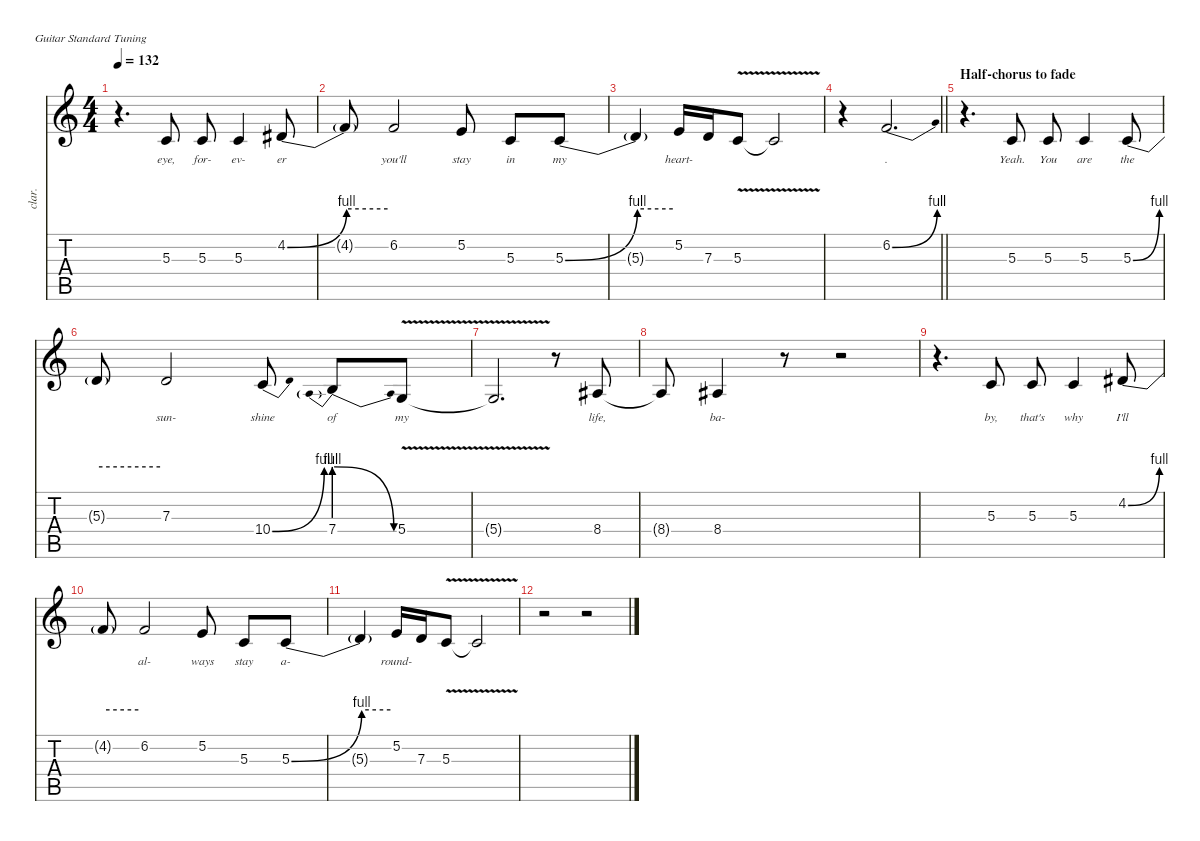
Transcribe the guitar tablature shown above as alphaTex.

\defaultSystemsLayout 4
\hideDynamics
\bracketExtendMode nobrackets
\otherSystemsTrackNameOrientation horizontal
\track ("Vocal" "clar.") {mute instrument clarinet}
\staff {score tabs}
\tuning (E4 B3 G3 D3 A2 E2)
\ts (4 4)
\tempo 132
\clef g2
\ks c
r.4{d dy f beam Down} 5.3.8{lyrics (0 "eye,") lyrics (1 "") lyrics (2 "") lyrics (3 "") lyrics (4 "") beam Up} 5.3.8{lyrics (0 "for-") lyrics (1 "") lyrics (2 "") lyrics (3 "") lyrics (4 "") beam Up} 5.3.4{lyrics (0 "ev-") lyrics (1 "") lyrics (2 "") lyrics (3 "") lyrics (4 "") beam Up} 4.2{be (bend 0 0 60 4) acc #}.8{lyrics (0 "er") lyrics (1 "") lyrics (2 "") lyrics (3 "") lyrics (4 "") beam Up} |
4.2{be (hold 0 4 60 4) t}.8{beam Up} 6.2.2{lyrics (0 "you'll") lyrics (1 "") lyrics (2 "") lyrics (3 "") lyrics (4 "") beam Up} 5.2.8{lyrics (0 "stay") lyrics (1 "") lyrics (2 "") lyrics (3 "") lyrics (4 "") beam Up} 5.3.8{lyrics (0 "in") lyrics (1 "") lyrics (2 "") lyrics (3 "") lyrics (4 "") beam Up} 5.3{be (bend 0 0 60 4)}.8{lyrics (0 "my") lyrics (1 "") lyrics (2 "") lyrics (3 "") lyrics (4 "") beam Up} |
5.3{be (hold 0 4 60 4) t}.4{beam Up} 5.2.16{lyrics (0 "heart-") lyrics (1 "") lyrics (2 "") lyrics (3 "") lyrics (4 "") beam Up} 7.3.16{beam Up} 5.3{v}.8{beam Up} 5.3{v t}.2{beam Up} |
\barLineRight lightlight
r.4{beam Down} 6.2{be (bend 0 0 4.999999799999999 4)}.2{d lyrics (0 ".") lyrics (1 "") lyrics (2 "") lyrics (3 "") lyrics (4 "") beam Up} |
\section ("" "Half-chorus to fade")
r.4{d beam Down} 5.3.8{lyrics (0 "Yeah.") lyrics (1 "") lyrics (2 "") lyrics (3 "") lyrics (4 "") beam Up} 5.3.8{lyrics (0 "You") lyrics (1 "") lyrics (2 "") lyrics (3 "") lyrics (4 "") beam Up} 5.3.4{lyrics (0 "are") lyrics (1 "") lyrics (2 "") lyrics (3 "") lyrics (4 "") beam Up} 5.3{be (bend 0 0 60 4)}.8{lyrics (0 "the") lyrics (1 "") lyrics (2 "") lyrics (3 "") lyrics (4 "") beam Up} |
5.3{be (hold 0 4 60 4) t}.8{beam Up} 7.3.2{lyrics (0 "sun-") lyrics (1 "") lyrics (2 "") lyrics (3 "") lyrics (4 "") beam Up} 10.4{be (bend 0 0 9.999999599999999 4)}.8{lyrics (0 "shine") lyrics (1 "") lyrics (2 "") lyrics (3 "") lyrics (4 "") beam Up} 7.4{be (prebendrelease 0 4 25.0000008 0)}.8{lyrics (0 "of") lyrics (1 "") lyrics (2 "") lyrics (3 "") lyrics (4 "") beam Up} 5.4{v}.8{lyrics (0 "my") lyrics (1 "") lyrics (2 "") lyrics (3 "") lyrics (4 "") beam Up} |
5.4{v t}.2{d beam Up} r.8{beam Up} 8.4{acc #}.8{lyrics (0 "life,") lyrics (1 "") lyrics (2 "") lyrics (3 "") lyrics (4 "") beam Up} |
8.4{t acc #}.8{beam Up} 8.4{acc #}.4{lyrics (0 "ba-") lyrics (1 "") lyrics (2 "") lyrics (3 "") lyrics (4 "") beam Up} r.8{beam Up} r.2{beam Up} |
r.4{d beam Down} 5.3.8{lyrics (0 "by,") lyrics (1 "") lyrics (2 "") lyrics (3 "") lyrics (4 "") beam Up} 5.3.8{lyrics (0 "that's") lyrics (1 "") lyrics (2 "") lyrics (3 "") lyrics (4 "") beam Up} 5.3.4{lyrics (0 "why") lyrics (1 "") lyrics (2 "") lyrics (3 "") lyrics (4 "") beam Up} 4.2{be (bend 0 0 60 4) acc #}.8{lyrics (0 "I'll") lyrics (1 "") lyrics (2 "") lyrics (3 "") lyrics (4 "") beam Up} |
4.2{be (hold 0 4 60 4) t}.8{beam Up} 6.2.2{lyrics (0 "al-") lyrics (1 "") lyrics (2 "") lyrics (3 "") lyrics (4 "") beam Up} 5.2.8{lyrics (0 "ways") lyrics (1 "") lyrics (2 "") lyrics (3 "") lyrics (4 "") beam Up} 5.3.8{lyrics (0 "stay") lyrics (1 "") lyrics (2 "") lyrics (3 "") lyrics (4 "") beam Up} 5.3{be (bend 0 0 60 4)}.8{lyrics (0 "a-") lyrics (1 "") lyrics (2 "") lyrics (3 "") lyrics (4 "") beam Up} |
5.3{be (hold 0 4 60 4) t}.4{beam Up} 5.2.16{lyrics (0 "round-") lyrics (1 "") lyrics (2 "") lyrics (3 "") lyrics (4 "") beam Up} 7.3.16{beam Up} 5.3{v}.8{beam Up} 5.3{v t}.2{beam Up} |
r.2{beam Down} r.2{beam Down}
